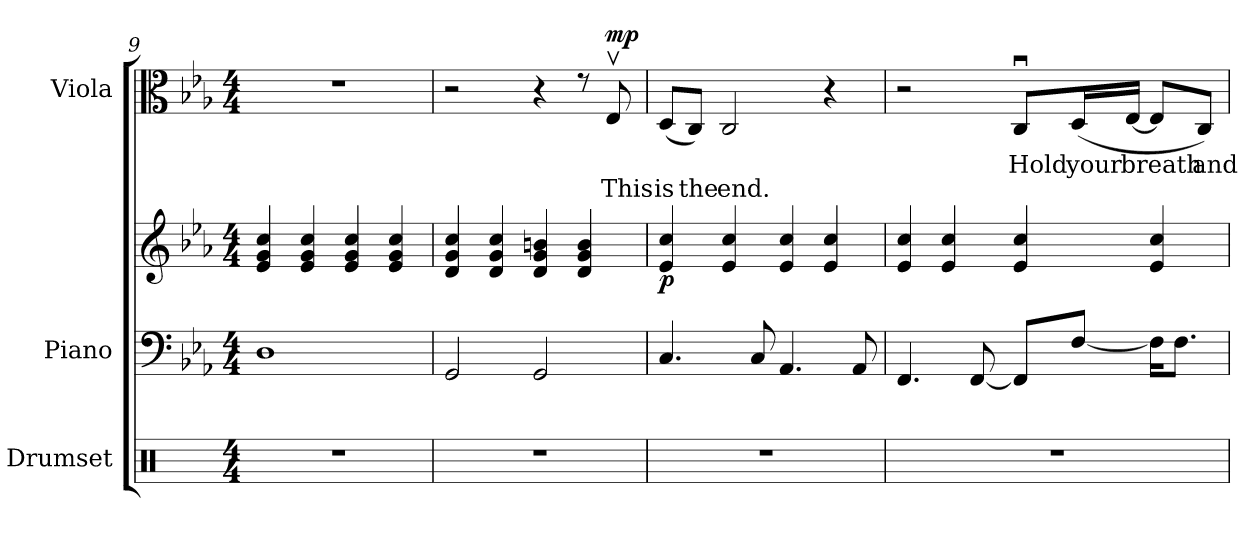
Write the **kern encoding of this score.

**kern	**kern	**kern	**dynam	**kern	**text	**text	**dynam
*part3	*part2	*part2	*part2	*part1	*part1	*part1	*part1
*staff4	*staff3	*staff2	*staff2/3	*staff1	*staff1	*staff1	*staff1
*I"Drumset	*I"Piano	*	*	*I"Viola	*	*	*
*	*I'Pno	*	*	*I'Vla	*	*	*
!!LO:LB:g=z
*clefX	*clefF4	*clefG2	*	*clefC3	*	*	*
*k[]	*k[b-e-a-]	*k[b-e-a-]	*	*k[b-e-a-]	*	*	*
*M4/4	*M4/4	*M4/4	*	*M4/4	*	*	*
=9	=9	=9	=9	=9	=9	=9	=9
1r	1D	4e-/ 4g/ 4cc/	.	1r	.	.	.
.	.	4e-/ 4g/ 4cc/	.	.	.	.	.
.	.	4e-/ 4g/ 4cc/	.	.	.	.	.
.	.	4e-/ 4g/ 4cc/	.	.	.	.	.
=10	=10	=10	=10	=10	=10	=10	=10
1r	2GG/	4d/ 4g/ 4cc/	.	2r	.	.	.
.	.	4d/ 4g/ 4cc/	.	.	.	.	.
.	2GG/	4d/ 4g/ 4bn/	.	4r	.	.	.
.	.	4d/ 4g/ 4b/	.	8re	.	.	.
!	!	!	!	!	!	!LO:LY:b	!LO:DY:b
.	.	.	.	8E-v/	.	This	mp
=11	=11	=11	=11	=11	=11	=11	=11
!	!	!	!LO:DY:b	!	!	!LO:LY:b	!
1r	4.C/	4e-/ 4cc/	p	(<8D/L	.	is	.
!	!	!	!	!	!	!LO:LY:b	!
.	.	.	.	8C/J)	.	the	.
!	!	!	!	!	!	!LO:LY:b	!
.	.	4e-/ 4cc/	.	2C/	.	end.	.
.	8C/	.	.	.	.	.	.
.	4.AA-/	4e-/ 4cc/	.	.	.	.	.
.	.	4e-/ 4cc/	.	4r	.	.	.
.	8AA-/	.	.	.	.	.	.
=12	=12	=12	=12	=12	=12	=12	=12
1r	4.FF/	4e-/ 4cc/	.	2r	.	.	.
.	.	4e-/ 4cc/	.	.	.	.	.
.	[8FF/	.	.	.	.	.	.
!	!	!	!	!	!LO:LY:b	!	!
.	8FF/L]	4e-/ 4cc/	.	8Cu/L	Hold	.	.
!	!	!	!	!	!LO:LY:b	!	!
.	[8F/J	.	.	(<16D/L	your	.	.
!	!	!	!	!	!LO:LY:b	!	!
.	.	.	.	[16E-/JJ	breath	.	.
.	16F\KL]	4e-/ 4cc/	.	8E-/L]	.	.	.
.	8.F\J	.	.	.	.	.	.
!	!	!	!	!	!LO:LY:b	!	!
.	.	.	.	8C/J)	and	.	.
=	=	=	=	=	=	=	=
*-	*-	*-	*-	*-	*-	*-	*-
